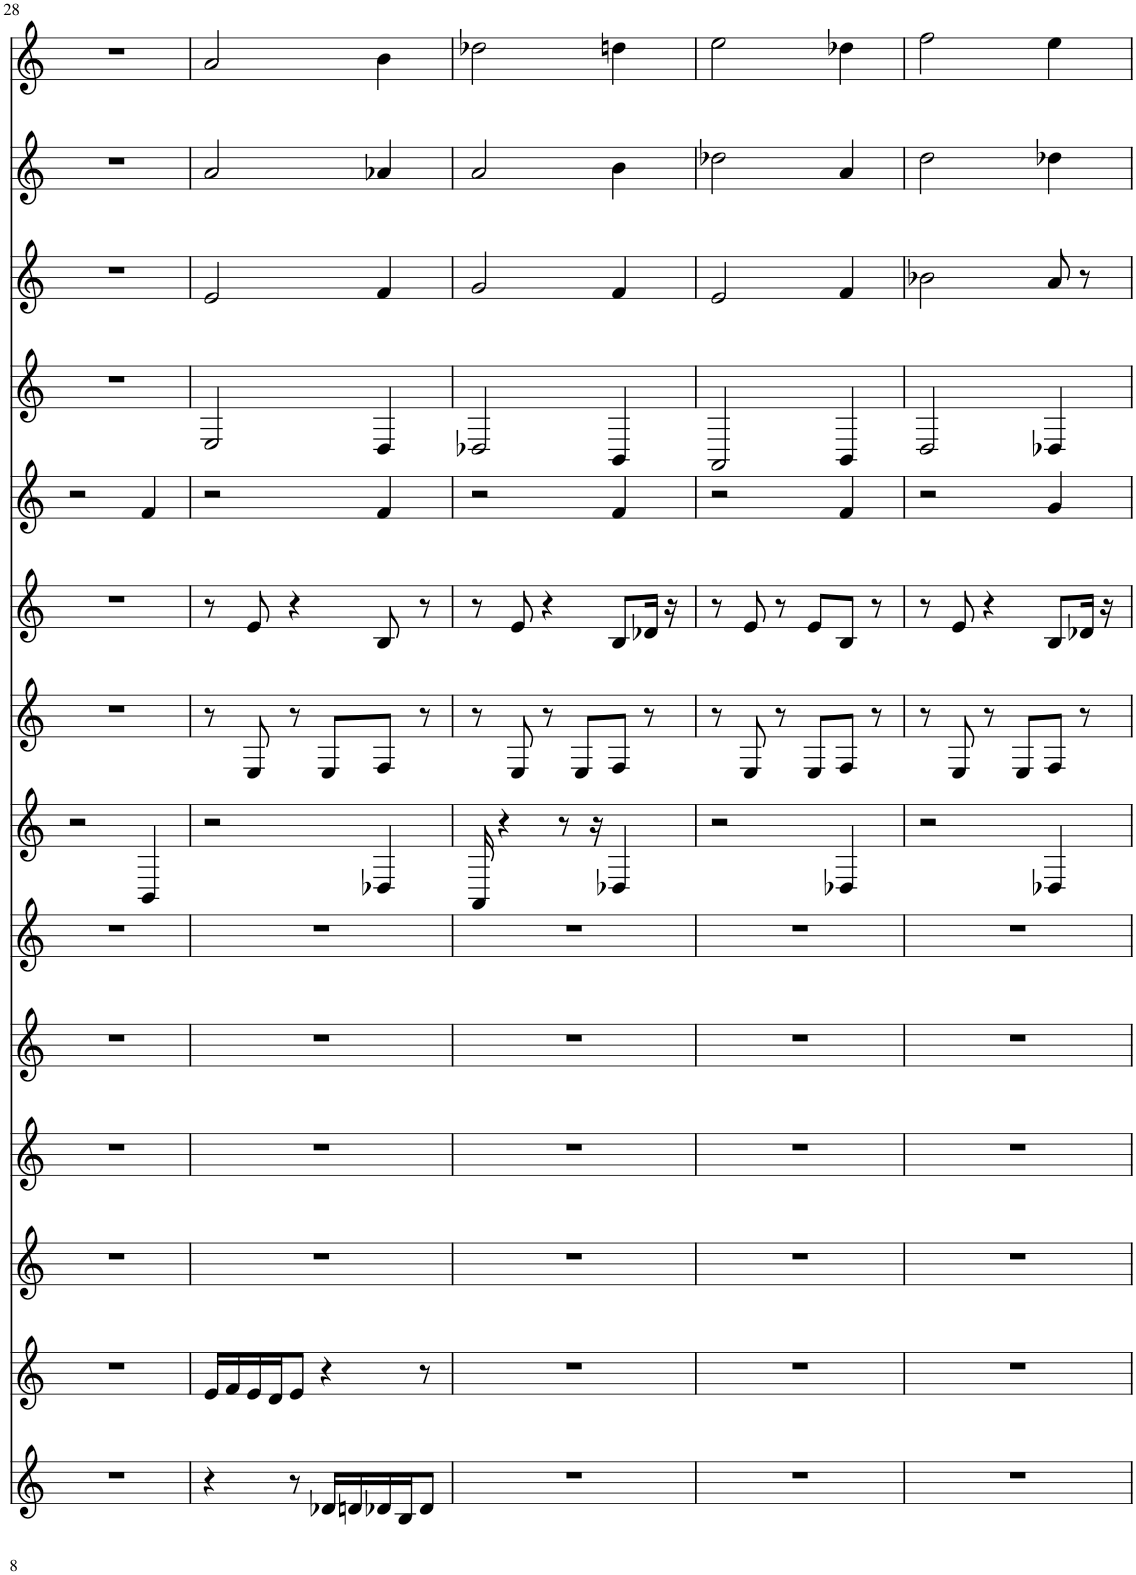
**kern	**kern	**kern	**kern	**kern	**kern	**kern	**kern	**kern	**kern	**kern	**kern	**kern	**kern
*part14	*part13	*part12	*part11	*part10	*part9	*part8	*part7	*part6	*part5	*part4	*part3	*part2	*part1
*staff14	*staff13	*staff12	*staff11	*staff10	*staff9	*staff8	*staff7	*staff6	*staff5	*staff4	*staff3	*staff2	*staff1
*I"TRACK 15	*I"TRACK 14	*I"TRACK 12	*I"TRACK 11	*I"TRACK 10	*I"TRACK 09	*I"TRACK 08	*I"TRACK 07	*I"TRACK 06	*I"TRACK 05	*I"TRACK 04	*I"TRACK 03	*I"TRACK 02	*I"TRACK 01
!!LO:PB:g=z
*clefG2	*clefG2	*clefG2	*clefG2	*clefG2	*clefG2	*clefG2	*clefG2	*clefG2	*clefG2	*clefG2	*clefG2	*clefG2	*clefG2
*k[]	*k[]	*k[]	*k[]	*k[]	*k[]	*k[]	*k[]	*k[]	*k[]	*k[]	*k[]	*k[]	*k[]
*M6/8	*M6/8	*M6/8	*M6/8	*M6/8	*M6/8	*M6/8	*M6/8	*M6/8	*M6/8	*M6/8	*M6/8	*M6/8	*M6/8
=28	=28	=28	=28	=28	=28	=28	=28	=28	=28	=28	=28	=28	=28
2.r	2.r	2.r	2.r	2.r	2.r	2r	2.r	2.r	2r	2.r	2.r	2.r	2.r
.	.	.	.	.	.	4BB/	.	.	4f/	.	.	.	.
=29	=29	=29	=29	=29	=29	=29	=29	=29	=29	=29	=29	=29	=29
4r	16e/LL	2.r	2.r	2.r	2.r	2r	8r	8r	2r	2E/	2e/	2a/	2a/
.	16f/	.	.	.	.	.	.	.	.	.	.	.	.
.	16e/	.	.	.	.	.	8E/	8e/	.	.	.	.	.
.	16d/J	.	.	.	.	.	.	.	.	.	.	.	.
8r	8e/J	.	.	.	.	.	8r	4r	.	.	.	.	.
16d-X/LL	4r	.	.	.	.	.	8E/L	.	.	.	.	.	.
16dn/	.	.	.	.	.	.	.	.	.	.	.	.	.
16d-X/	.	.	.	.	.	4D-X/	8F/J	8B/	4f/	4D/	4f/	4a-X/	4b\
16B/J	.	.	.	.	.	.	.	.	.	.	.	.	.
8d-/J	8r	.	.	.	.	.	8r	8r	.	.	.	.	.
=30	=30	=30	=30	=30	=30	=30	=30	=30	=30	=30	=30	=30	=30
2.r	2.r	2.r	2.r	2.r	2.r	16AA/	8r	8r	2r	2D-X/	2g/	2a/	2dd-X\
.	.	.	.	.	.	4r	.	.	.	.	.	.	.
.	.	.	.	.	.	.	8E/	8e/	.	.	.	.	.
.	.	.	.	.	.	.	8r	4r	.	.	.	.	.
.	.	.	.	.	.	8r	.	.	.	.	.	.	.
.	.	.	.	.	.	.	8E/L	.	.	.	.	.	.
.	.	.	.	.	.	16r	.	.	.	.	.	.	.
.	.	.	.	.	.	4D-X/	8F/J	8B/L	4f/	4BB/	4f/	4b\	4ddn\
.	.	.	.	.	.	.	8r	16d-X/Jk	.	.	.	.	.
.	.	.	.	.	.	.	.	16r	.	.	.	.	.
=31	=31	=31	=31	=31	=31	=31	=31	=31	=31	=31	=31	=31	=31
2.r	2.r	2.r	2.r	2.r	2.r	2r	8r	8r	2r	2AA/	2e/	2dd-X\	2ee\
.	.	.	.	.	.	.	8E/	8e/	.	.	.	.	.
.	.	.	.	.	.	.	8r	8r	.	.	.	.	.
.	.	.	.	.	.	.	8E/L	8e/L	.	.	.	.	.
.	.	.	.	.	.	4D-X/	8F/J	8B/J	4f/	4BB/	4f/	4a/	4dd-X\
.	.	.	.	.	.	.	8r	8r	.	.	.	.	.
=32	=32	=32	=32	=32	=32	=32	=32	=32	=32	=32	=32	=32	=32
2.r	2.r	2.r	2.r	2.r	2.r	2r	8r	8r	2r	2D/	2b-X\	2dd\	2ff\
.	.	.	.	.	.	.	8E/	8e/	.	.	.	.	.
.	.	.	.	.	.	.	8r	4r	.	.	.	.	.
.	.	.	.	.	.	.	8E/L	.	.	.	.	.	.
.	.	.	.	.	.	4D-X/	8F/J	8B/L	4g/	4D-X/	8a/	4dd-X\	4ee\
.	.	.	.	.	.	.	8r	16d-X/Jk	.	.	8r	.	.
.	.	.	.	.	.	.	.	16r	.	.	.	.	.
=	=	=	=	=	=	=	=	=	=	=	=	=	=
*-	*-	*-	*-	*-	*-	*-	*-	*-	*-	*-	*-	*-	*-
